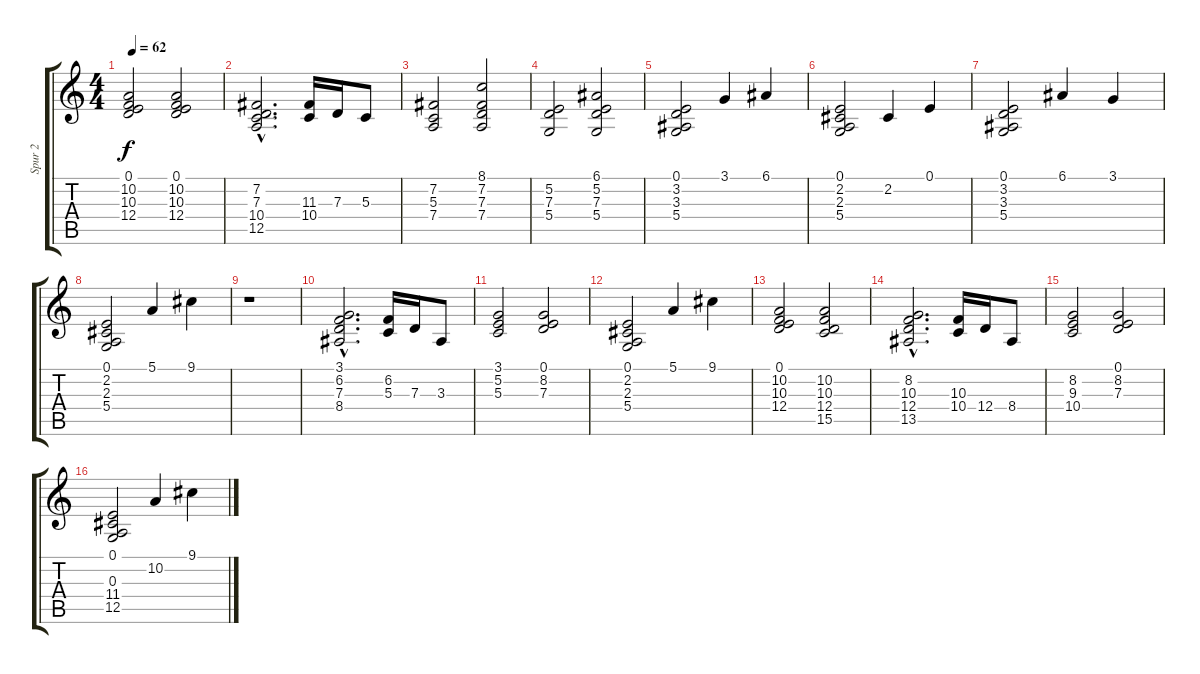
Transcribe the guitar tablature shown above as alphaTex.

\track ("Spur 2" "Spur 2") {instrument electricpiano1}
\staff {score tabs}
\tuning (E4 B3 G3 D3 A2 E2) {hide}
\ts (4 4)
\tempo 62
\clef g2
\ks c
(0.1 10.2 10.3 12.4).2{dy f} (0.1 10.2 10.3 12.4).2 |
(7.2{hac} 7.3{hac} 10.4{hac} 12.5{hac}).2{d} (11.3 10.4).16 7.3.16 5.3.8 |
(7.2 5.3 7.4).2 (8.1 7.2 7.3 7.4).2 |
(5.2 7.3 5.4).2 (6.1 5.2 7.3 5.4).2 |
(0.1 3.2 3.3 5.4).2 3.1.4 6.1.4 |
(0.1 2.2 2.3 5.4).2 2.2.4 0.1.4 |
(0.1 3.2 3.3 5.4).2 6.1.4 3.1.4 |
(0.1 2.2 2.3 5.4).2 5.1.4 9.1.4 |
r.1 |
(3.1{hac} 6.2{hac} 7.3{hac} 8.4{hac}).2{d} (6.2 5.3).16 7.3.16 3.3.8 |
(3.1 5.2 5.3).2 (0.1 8.2 7.3).2 |
(0.1 2.2 2.3 5.4).2 5.1.4 9.1.4 |
(0.1 10.2 10.3 12.4).2 (10.2 10.3 12.4 15.5).2 |
(8.2{hac} 10.3{hac} 12.4{hac} 13.5{hac}).2{d} (10.3 10.4).16 12.4.16 8.4.8 |
(8.2 9.3 10.4).2 (0.1 8.2 7.3).2 |
(0.1 0.3 11.4 12.5).2 10.2.4 9.1.4
